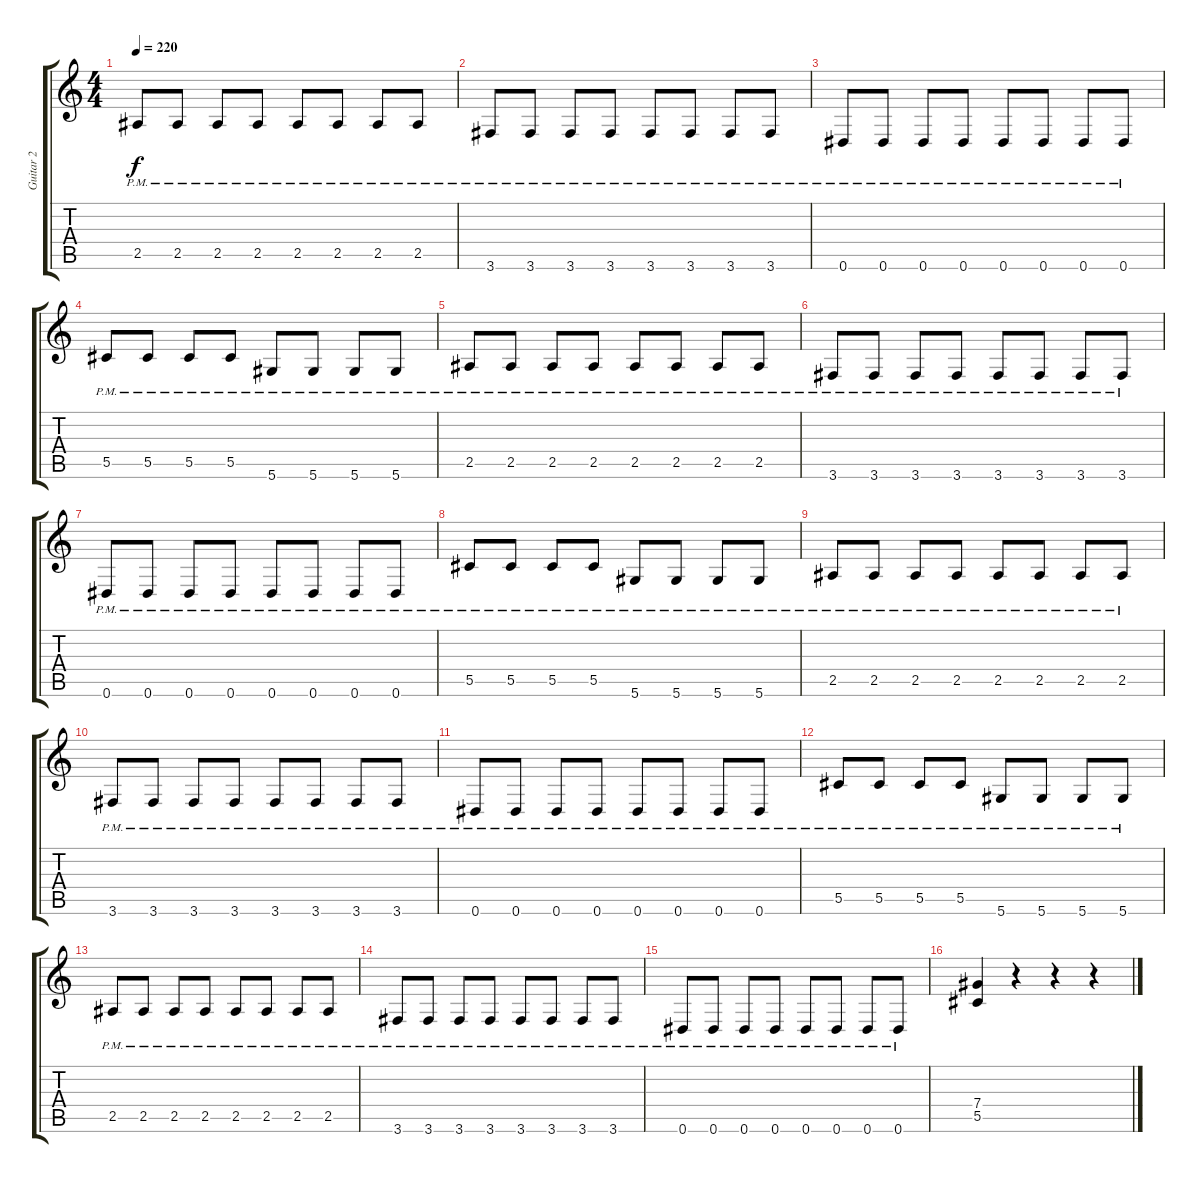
\track ("Guitar 2" "Guitar 2") {instrument distortionguitar}
\staff {score tabs}
\tuning (Eb4 Bb3 Gb3 Db3 Ab2 Eb2) {hide}
\ts (4 4)
\tempo 220
\clef g2
\ks c
2.5{pm}.8{dy f} 2.5{pm}.8 2.5{pm}.8 2.5{pm}.8 2.5{pm}.8 2.5{pm}.8 2.5{pm}.8 2.5{pm}.8 |
3.6{pm}.8 3.6{pm}.8 3.6{pm}.8 3.6{pm}.8 3.6{pm}.8 3.6{pm}.8 3.6{pm}.8 3.6{pm}.8 |
0.6{pm}.8 0.6{pm}.8 0.6{pm}.8 0.6{pm}.8 0.6{pm}.8 0.6{pm}.8 0.6{pm}.8 0.6{pm}.8 |
5.5{pm}.8 5.5{pm}.8 5.5{pm}.8 5.5{pm}.8 5.6{pm}.8 5.6{pm}.8 5.6{pm}.8 5.6{pm}.8 |
2.5{pm}.8 2.5{pm}.8 2.5{pm}.8 2.5{pm}.8 2.5{pm}.8 2.5{pm}.8 2.5{pm}.8 2.5{pm}.8 |
3.6{pm}.8 3.6{pm}.8 3.6{pm}.8 3.6{pm}.8 3.6{pm}.8 3.6{pm}.8 3.6{pm}.8 3.6{pm}.8 |
0.6{pm}.8 0.6{pm}.8 0.6{pm}.8 0.6{pm}.8 0.6{pm}.8 0.6{pm}.8 0.6{pm}.8 0.6{pm}.8 |
5.5{pm}.8 5.5{pm}.8 5.5{pm}.8 5.5{pm}.8 5.6{pm}.8 5.6{pm}.8 5.6{pm}.8 5.6{pm}.8 |
2.5{pm}.8 2.5{pm}.8 2.5{pm}.8 2.5{pm}.8 2.5{pm}.8 2.5{pm}.8 2.5{pm}.8 2.5{pm}.8 |
3.6{pm}.8 3.6{pm}.8 3.6{pm}.8 3.6{pm}.8 3.6{pm}.8 3.6{pm}.8 3.6{pm}.8 3.6{pm}.8 |
0.6{pm}.8 0.6{pm}.8 0.6{pm}.8 0.6{pm}.8 0.6{pm}.8 0.6{pm}.8 0.6{pm}.8 0.6{pm}.8 |
5.5{pm}.8 5.5{pm}.8 5.5{pm}.8 5.5{pm}.8 5.6{pm}.8 5.6{pm}.8 5.6{pm}.8 5.6{pm}.8 |
2.5{pm}.8 2.5{pm}.8 2.5{pm}.8 2.5{pm}.8 2.5{pm}.8 2.5{pm}.8 2.5{pm}.8 2.5{pm}.8 |
3.6{pm}.8 3.6{pm}.8 3.6{pm}.8 3.6{pm}.8 3.6{pm}.8 3.6{pm}.8 3.6{pm}.8 3.6{pm}.8 |
0.6{pm}.8 0.6{pm}.8 0.6{pm}.8 0.6{pm}.8 0.6{pm}.8 0.6{pm}.8 0.6{pm}.8 0.6{pm}.8 |
(7.4 5.5).4 r.4 r.4 r.4
